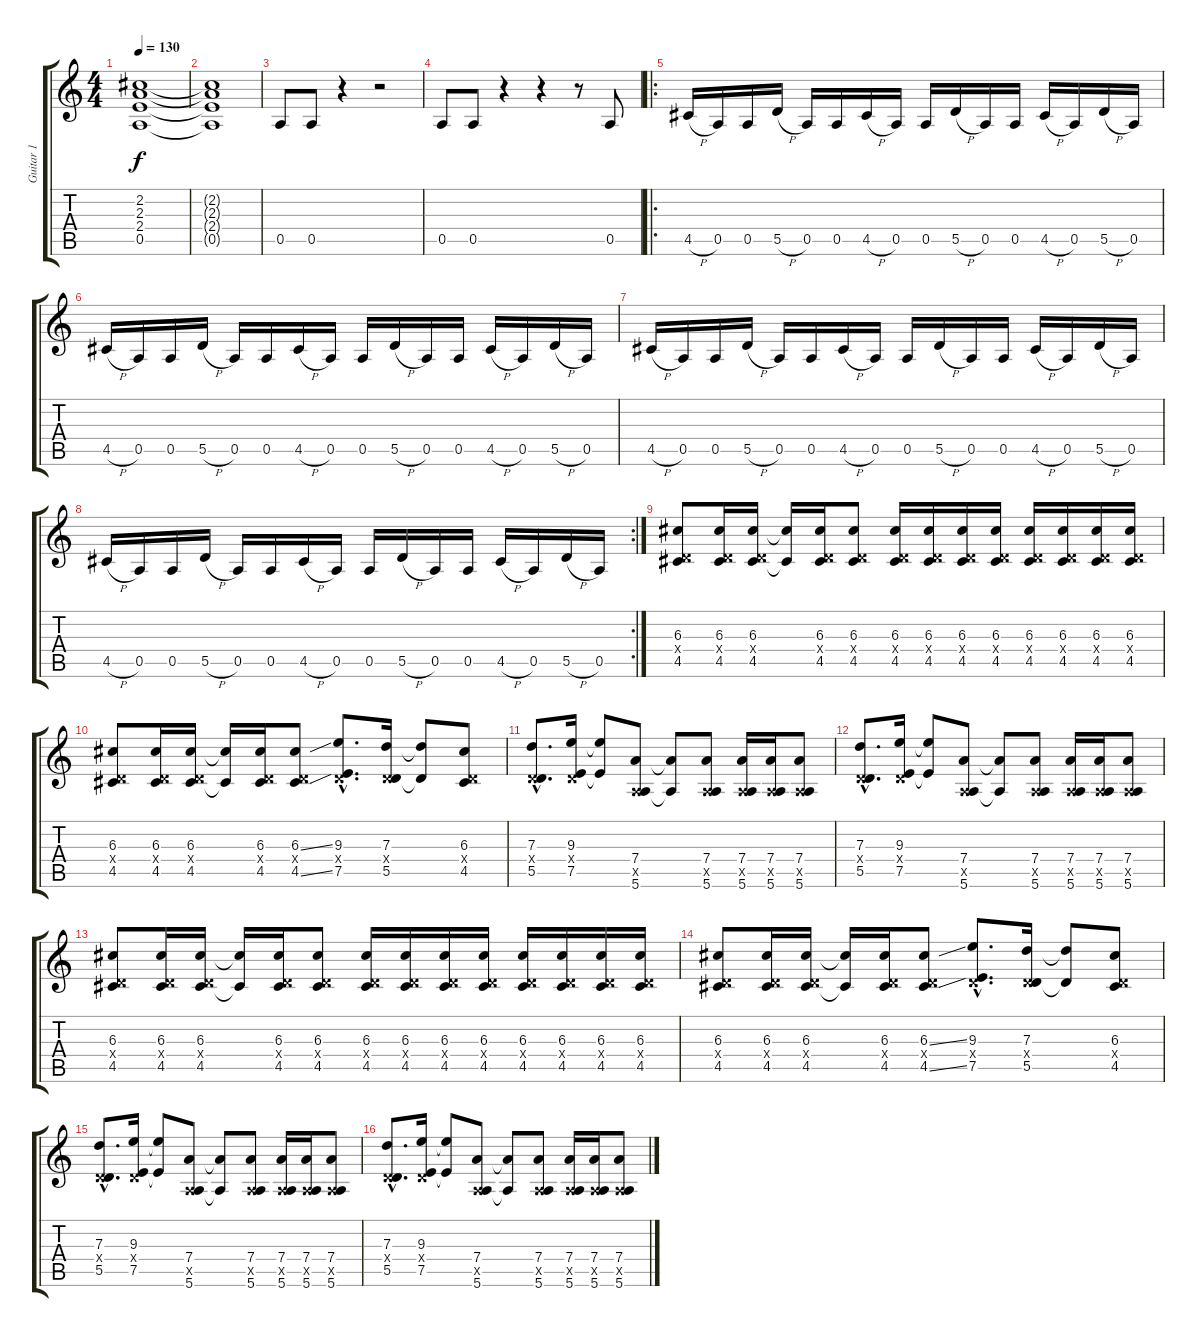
\track ("Guitar 1" "Guitar 1") {instrument distortionguitar}
\staff {score tabs}
\tuning (E4 B3 G3 D3 A2 E2) {hide}
\ts (4 4)
\tempo 130
\clef g2
\ks c
(2.2{t} 2.3{t} 2.4{t} 0.5{t}).1{dy f} |
(2.2{t} 2.3{t} 2.4{t} 0.5{t}).1 |
0.5.8{instrument electricguitarmuted} 0.5.8 r.4 r.2 |
0.5.8 0.5.8 r.4 r.4 r.8 0.5.8{instrument overdrivenguitar} |
\ro
4.5{h}.16 0.5.16 0.5.16 5.5{h}.16 0.5.16 0.5.16 4.5{h}.16 0.5.16 0.5.16 5.5{h}.16 0.5.16 0.5.16 4.5{h}.16 0.5.16 5.5{h}.16 0.5.16 |
4.5{h}.16 0.5.16 0.5.16 5.5{h}.16 0.5.16 0.5.16 4.5{h}.16 0.5.16 0.5.16 5.5{h}.16 0.5.16 0.5.16 4.5{h}.16 0.5.16 5.5{h}.16 0.5.16 |
4.5{h}.16 0.5.16 0.5.16 5.5{h}.16 0.5.16 0.5.16 4.5{h}.16 0.5.16 0.5.16 5.5{h}.16 0.5.16 0.5.16 4.5{h}.16 0.5.16 5.5{h}.16 0.5.16 |
\rc 2
4.5{h}.16 0.5.16 0.5.16 5.5{h}.16 0.5.16 0.5.16 4.5{h}.16 0.5.16 0.5.16 5.5{h}.16 0.5.16 0.5.16 4.5{h}.16 0.5.16 5.5{h}.16 0.5.16 |
(6.3 0.4{x} 4.5).8 (6.3 0.4{x} 4.5).16 (6.3 0.4{x} 4.5).16 (6.3{t} 4.5{t}).16 (6.3 0.4{x} 4.5).16 (6.3 0.4{x} 4.5).8 (6.3 0.4{x} 4.5).16 (6.3 0.4{x} 4.5).16 (6.3 0.4{x} 4.5).16 (6.3 0.4{x} 4.5).16 (6.3 0.4{x} 4.5).16 (6.3 0.4{x} 4.5).16 (6.3 0.4{x} 4.5).16 (6.3 0.4{x} 4.5).16 |
(6.3 0.4{x} 4.5).8 (6.3 0.4{x} 4.5).16 (6.3 0.4{x} 4.5).16 (6.3{t} 4.5{t}).16 (6.3 0.4{x} 4.5).16 (6.3{ss} 0.4{x} 4.5{ss}).8 (9.3{hac} 0.4{hac x} 7.5{hac}).8{d} (7.3 0.4{x} 5.5).16 (7.3{t} 5.5{t}).8 (6.3 0.4{x} 4.5).8 |
(7.3{hac} 0.4{hac x} 5.5{hac}).8{d} (9.3 0.4{x} 7.5).16 (9.3{t} 7.5{t}).8 (7.4 0.5{x} 5.6).8 (7.4{t} 5.6{t}).8 (7.4 0.5{x} 5.6).8 (7.4 0.5{x} 5.6).16 (7.4 0.5{x} 5.6).16 (7.4 0.5{x} 5.6).8 |
(7.3{hac} 0.4{hac x} 5.5{hac}).8{d} (9.3 0.4{x} 7.5).16 (9.3{t} 7.5{t}).8 (7.4 0.5{x} 5.6).8 (7.4{t} 5.6{t}).8 (7.4 0.5{x} 5.6).8 (7.4 0.5{x} 5.6).16 (7.4 0.5{x} 5.6).16 (7.4 0.5{x} 5.6).8 |
(6.3 0.4{x} 4.5).8 (6.3 0.4{x} 4.5).16 (6.3 0.4{x} 4.5).16 (6.3{t} 4.5{t}).16 (6.3 0.4{x} 4.5).16 (6.3 0.4{x} 4.5).8 (6.3 0.4{x} 4.5).16 (6.3 0.4{x} 4.5).16 (6.3 0.4{x} 4.5).16 (6.3 0.4{x} 4.5).16 (6.3 0.4{x} 4.5).16 (6.3 0.4{x} 4.5).16 (6.3 0.4{x} 4.5).16 (6.3 0.4{x} 4.5).16 |
(6.3 0.4{x} 4.5).8 (6.3 0.4{x} 4.5).16 (6.3 0.4{x} 4.5).16 (6.3{t} 4.5{t}).16 (6.3 0.4{x} 4.5).16 (6.3{ss} 0.4{x} 4.5{ss}).8 (9.3{hac} 0.4{hac x} 7.5{hac}).8{d} (7.3 0.4{x} 5.5).16 (7.3{t} 5.5{t}).8 (6.3 0.4{x} 4.5).8 |
(7.3{hac} 0.4{hac x} 5.5{hac}).8{d} (9.3 0.4{x} 7.5).16 (9.3{t} 7.5{t}).8 (7.4 0.5{x} 5.6).8 (7.4{t} 5.6{t}).8 (7.4 0.5{x} 5.6).8 (7.4 0.5{x} 5.6).16 (7.4 0.5{x} 5.6).16 (7.4 0.5{x} 5.6).8 |
(7.3{hac} 0.4{hac x} 5.5{hac}).8{d} (9.3 0.4{x} 7.5).16 (9.3{t} 7.5{t}).8 (7.4 0.5{x} 5.6).8 (7.4{t} 5.6{t}).8 (7.4 0.5{x} 5.6).8 (7.4 0.5{x} 5.6).16 (7.4 0.5{x} 5.6).16 (7.4 0.5{x} 5.6).8
